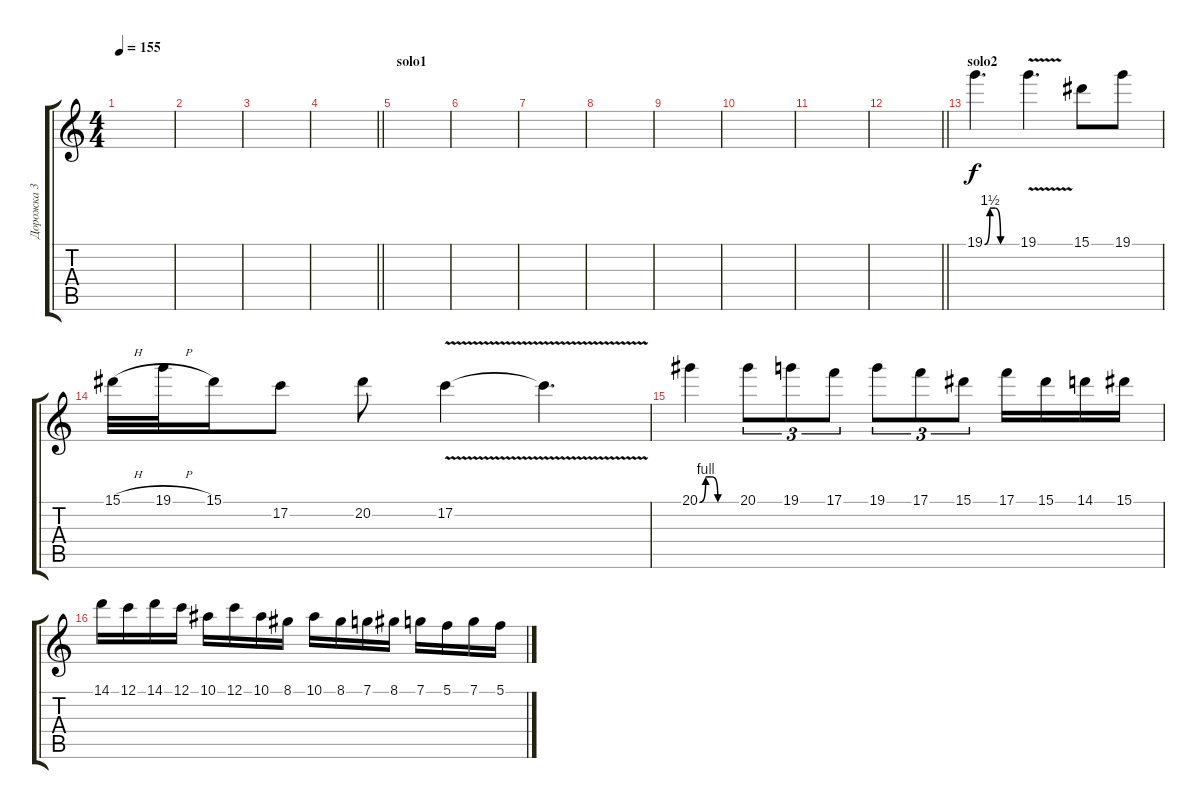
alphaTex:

\track ("Дорожка 3" "Дорожка 3") {instrument distortionguitar}
\staff {score tabs}
\tuning (C4 G3 Eb3 Bb2 F2 C2) {hide}
\ts (4 4)
\tempo 155
\clef g2
\ks c
|
|
|
\barLineRight lightlight
|
\section ("" "solo1")
|
|
|
|
|
|
|
\barLineRight lightlight
|
\section ("" "solo2")
19.1{be (custom 0 0 10 6 20 6 30 0 60 0)}.4{d} 19.1{v}.4{d} 15.1.8 19.1.8 |
15.1{h}.32 19.1{h}.32 15.1.16 17.2.8 20.2.8 17.2{v}.4 17.2{t}.4{d} |
20.1{be (custom 0 0 10 4 20 4 30 0 60 0)}.4 20.1.8{tu (3 2)} 19.1.8{tu (3 2)} 17.1.8{tu (3 2)} 19.1.8{tu (3 2)} 17.1.8{tu (3 2)} 15.1.8{tu (3 2)} 17.1.16 15.1.16 14.1.16 15.1.16 |
14.1.16 12.1.16 14.1.16 12.1.16 10.1.16 12.1.16 10.1.16 8.1.16 10.1.16 8.1.16 7.1.16 8.1.16 7.1.16 5.1.16 7.1.16 5.1.16
